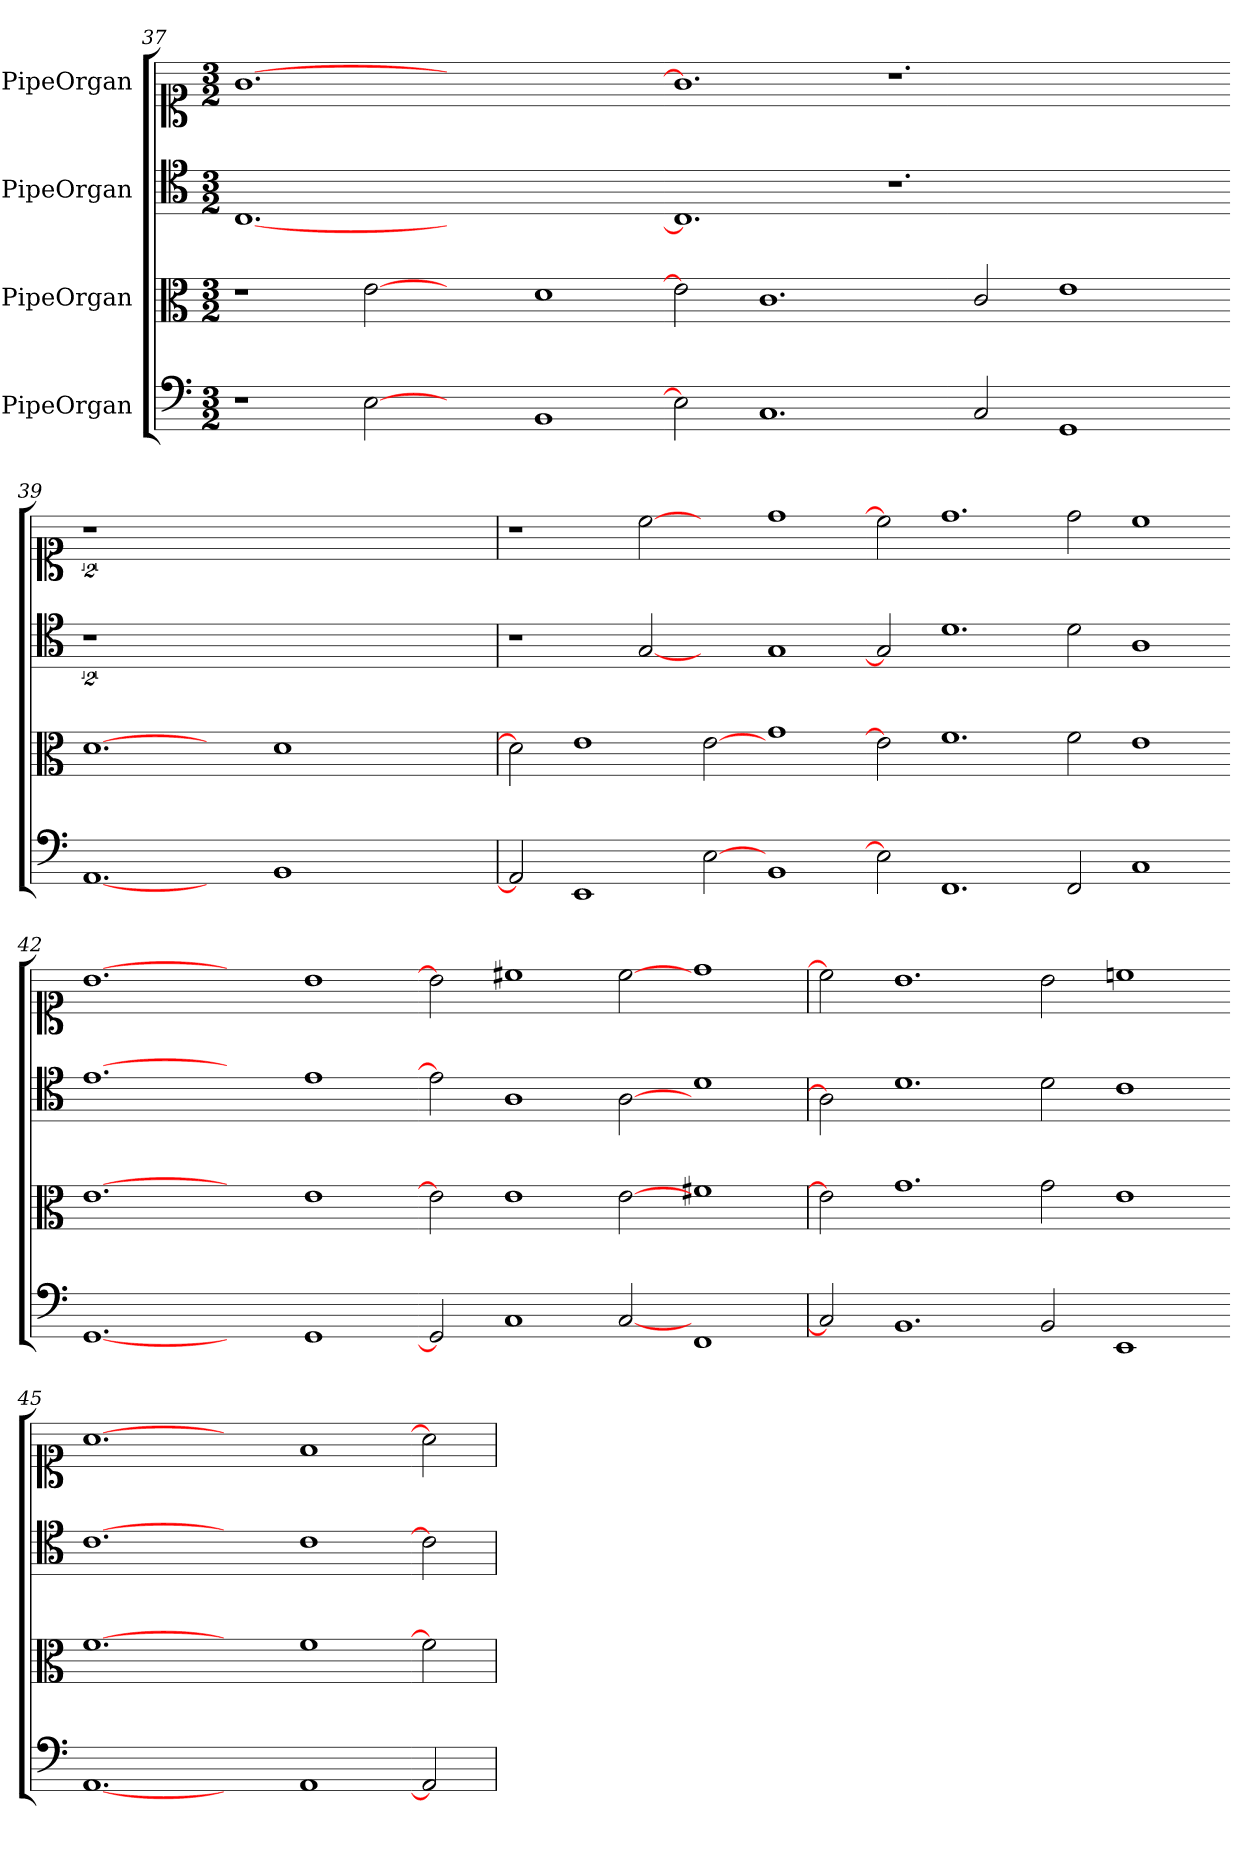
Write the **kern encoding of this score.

**kern	**kern	**kern	**kern
*part4	*part3	*part2	*part1
*staff4	*staff3	*staff2	*staff1
*I"PipeOrgan	*I"PipeOrgan	*I"PipeOrgan	*I"PipeOrgan
*clefF5	*clefC3	*clefC4	*clefC1
*k[]	*k[]	*k[]	*k[]
*C:	*C:	*C:	*C:
*M3/2	*M3/2	*M3/2	*M3/2
=37	=37	=37	=37
1r	1r	[1.C	[1.g
[2C	[2e	.	.
2ryy	2ryy	1.ryy	1.ryy
1GG	1d	.	.
=38-	=38-	=38-	=38-
2C]	2e]	1.C]	1.g]
1.AA	1.c	.	.
.	.	1.r	1.r
2AA/	2c/	.	.
1EE	1e	.	.
.	.	2ryy	2ryy
=39-	=39-	=39-	=39-
[1.FF	[1.d	2%9r	2%9r
2ryy	2ryy	.	.
1GG	1d	.	.
1.ryy	1.ryy	.	.
=40	=40	=40	=40
2FF]	2d]	1r	1r
1CC	1e	.	.
.	.	[2G	[2cc
[2C	[2e	2ryy	2ryy
1GG	1g	1G	1dd
=41-	=41-	=41-	=41-
2C]	2e]	2G]	2cc]
1.DD	1.f	1.d	1.dd
2DD/	2f\	2d\	2dd\
1AA	1e	1A	1cc
=42-	=42-	=42-	=42-
[1.EE	[1.e	[1.e	[1.b
2ryy	2ryy	2ryy	2ryy
1EE	1e	1e	1b
=43-	=43-	=43-	=43-
2EE]	2e]	2e]	2b]
1AA	1e	1A	1cc#X
[2AA	[2e	[2A	[2cc#
1DD	1f#X	1d	1dd
=44	=44	=44	=44
2AA]	2e]	2A]	2cc#]
1.GG	1.g	1.d	1.b
2GG/	2g\	2d\	2b\
1CC	1e	1c	1cc
=45-	=45-	=45-	=45-
[1.FF	[1.f	[1.c	[1.a
2ryy	2ryy	2ryy	2ryy
1FF	1f	1c	1f
=46-	=46-	=46-	=46-
2FF]	2f]	2c]	2a]
=	=	=	=
*-	*-	*-	*-
